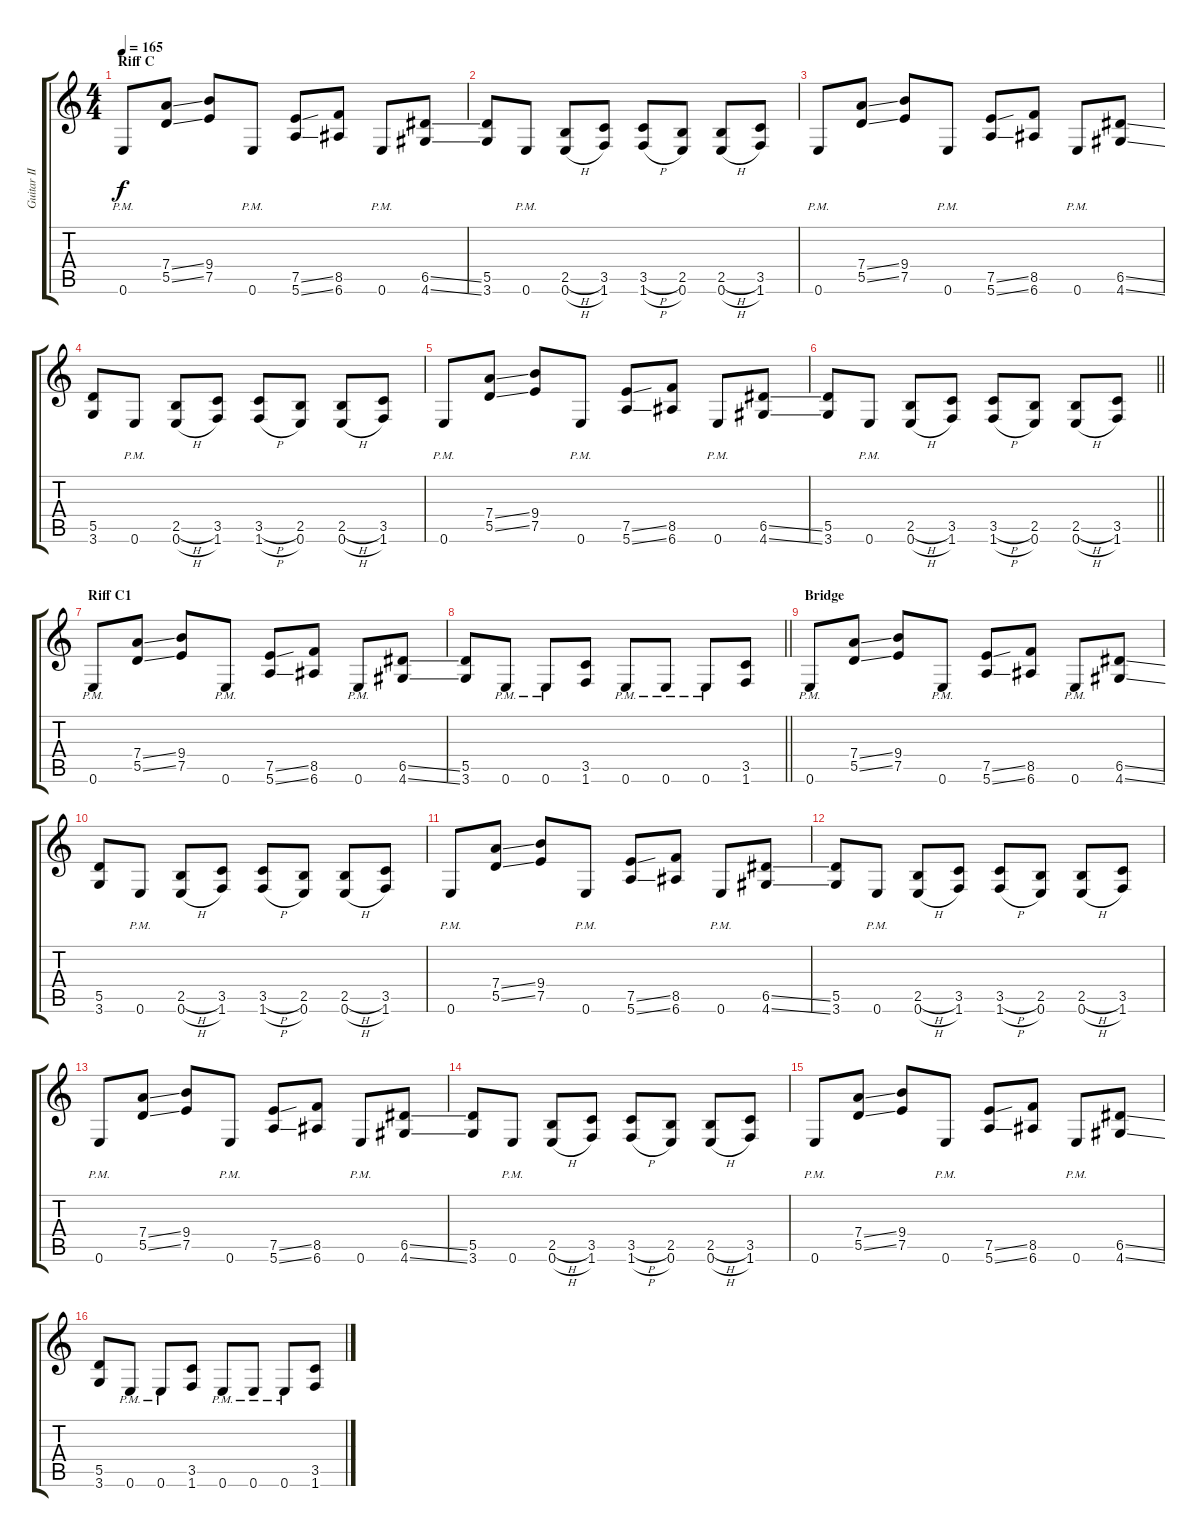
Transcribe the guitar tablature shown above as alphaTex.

\track ("Guitar II" "Guitar II") {instrument distortionguitar}
\staff {score tabs}
\tuning (E4 B3 G3 D3 A2 E2) {hide}
\ts (4 4)
\section ("" "Riff C")
\tempo 165
\clef g2
\ks c
0.6{pm}.8{dy f} (7.4{ss} 5.5{ss}).8 (9.4 7.5).8 0.6{pm}.8 (7.5{ss} 5.6{ss}).8 (8.5 6.6).8 0.6{pm}.8 (6.5{ss} 4.6{ss}).8 |
(5.5 3.6).8 0.6{pm}.8 (2.5{h} 0.6{h}).8 (3.5 1.6).8 (3.5{h} 1.6{h}).8 (2.5 0.6).8 (2.5{h} 0.6{h}).8 (3.5 1.6).8 |
0.6{pm}.8 (7.4{ss} 5.5{ss}).8 (9.4 7.5).8 0.6{pm}.8 (7.5{ss} 5.6{ss}).8 (8.5 6.6).8 0.6{pm}.8 (6.5{ss} 4.6{ss}).8 |
(5.5 3.6).8 0.6{pm}.8 (2.5{h} 0.6{h}).8 (3.5 1.6).8 (3.5{h} 1.6{h}).8 (2.5 0.6).8 (2.5{h} 0.6{h}).8 (3.5 1.6).8 |
0.6{pm}.8 (7.4{ss} 5.5{ss}).8 (9.4 7.5).8 0.6{pm}.8 (7.5{ss} 5.6{ss}).8 (8.5 6.6).8 0.6{pm}.8 (6.5{ss} 4.6{ss}).8 |
\barLineRight lightlight
(5.5 3.6).8 0.6{pm}.8 (2.5{h} 0.6{h}).8 (3.5 1.6).8 (3.5{h} 1.6{h}).8 (2.5 0.6).8 (2.5{h} 0.6{h}).8 (3.5 1.6).8 |
\section ("" "Riff C1")
0.6{pm}.8 (7.4{ss} 5.5{ss}).8 (9.4 7.5).8 0.6{pm}.8 (7.5{ss} 5.6{ss}).8 (8.5 6.6).8 0.6{pm}.8 (6.5{ss} 4.6{ss}).8 |
\barLineRight lightlight
(5.5 3.6).8 0.6{pm}.8 0.6{pm}.8 (3.5 1.6).8 0.6{pm}.8 0.6{pm}.8 0.6{pm}.8 (3.5 1.6).8 |
\section ("" "Bridge")
0.6{pm}.8 (7.4{ss} 5.5{ss}).8 (9.4 7.5).8 0.6{pm}.8 (7.5{ss} 5.6{ss}).8 (8.5 6.6).8 0.6{pm}.8 (6.5{ss} 4.6{ss}).8 |
(5.5 3.6).8 0.6{pm}.8 (2.5{h} 0.6{h}).8 (3.5 1.6).8 (3.5{h} 1.6{h}).8 (2.5 0.6).8 (2.5{h} 0.6{h}).8 (3.5 1.6).8 |
0.6{pm}.8 (7.4{ss} 5.5{ss}).8 (9.4 7.5).8 0.6{pm}.8 (7.5{ss} 5.6{ss}).8 (8.5 6.6).8 0.6{pm}.8 (6.5{ss} 4.6{ss}).8 |
(5.5 3.6).8 0.6{pm}.8 (2.5{h} 0.6{h}).8 (3.5 1.6).8 (3.5{h} 1.6{h}).8 (2.5 0.6).8 (2.5{h} 0.6{h}).8 (3.5 1.6).8 |
0.6{pm}.8 (7.4{ss} 5.5{ss}).8 (9.4 7.5).8 0.6{pm}.8 (7.5{ss} 5.6{ss}).8 (8.5 6.6).8 0.6{pm}.8 (6.5{ss} 4.6{ss}).8 |
(5.5 3.6).8 0.6{pm}.8 (2.5{h} 0.6{h}).8 (3.5 1.6).8 (3.5{h} 1.6{h}).8 (2.5 0.6).8 (2.5{h} 0.6{h}).8 (3.5 1.6).8 |
0.6{pm}.8 (7.4{ss} 5.5{ss}).8 (9.4 7.5).8 0.6{pm}.8 (7.5{ss} 5.6{ss}).8 (8.5 6.6).8 0.6{pm}.8 (6.5{ss} 4.6{ss}).8 |
(5.5 3.6).8 0.6{pm}.8 0.6{pm}.8 (3.5 1.6).8 0.6{pm}.8 0.6{pm}.8 0.6{pm}.8 (3.5 1.6).8
